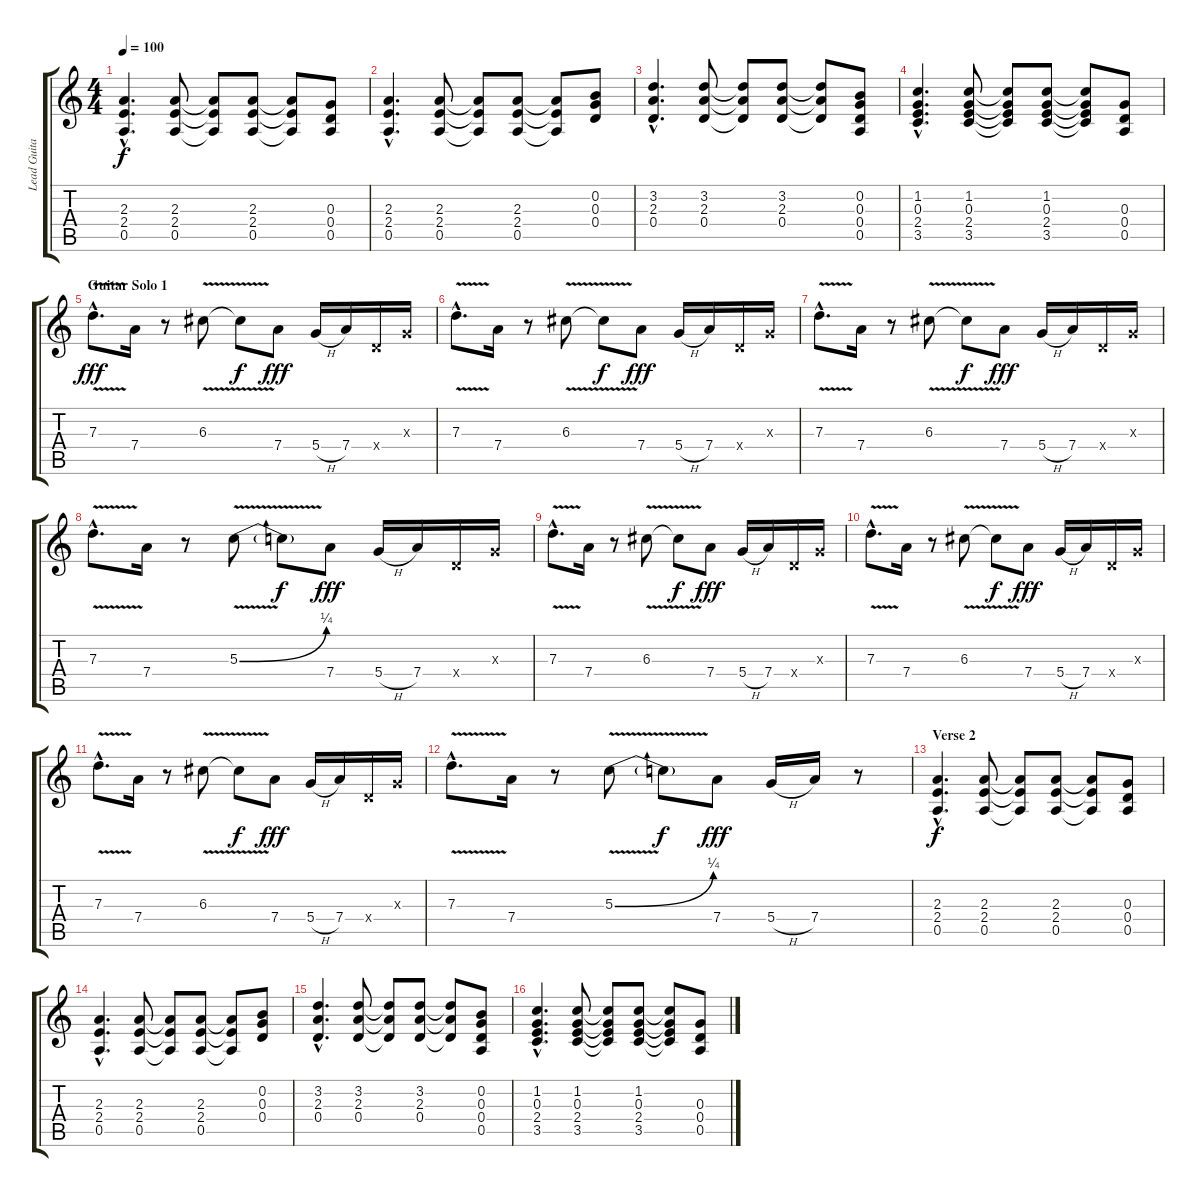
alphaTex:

\track ("Lead Guitar" "Lead Guita") {instrument overdrivenguitar}
\staff {score tabs}
\tuning (E4 B3 G3 D3 A2 E2) {hide}
\ts (4 4)
\tempo 100
\clef g2
\ks c
(2.3{hac} 2.4{hac} 0.5{hac}).4{d dy f} (2.3 2.4 0.5).8 (2.3{t} 2.4{t} 0.5{t}).8 (2.3 2.4 0.5).8 (2.3{t} 2.4{t} 0.5{t}).8 (0.3 0.4 0.5).8 |
(2.3{hac} 2.4{hac} 0.5{hac}).4{d} (2.3 2.4 0.5).8 (2.3{t} 2.4{t} 0.5{t}).8 (2.3 2.4 0.5).8 (2.3{t} 2.4{t} 0.5{t}).8 (0.2 0.3 0.4).8 |
(3.2{hac} 2.3{hac} 0.4{hac}).4{d} (3.2 2.3 0.4).8 (3.2{t} 2.3{t} 0.4{t}).8 (3.2 2.3 0.4).8 (3.2{t} 2.3{t} 0.4{t}).8 (0.2 0.3 0.4 0.5).8 |
(1.2{hac} 0.3{hac} 2.4{hac} 3.5{hac}).4{d} (1.2 0.3 2.4 3.5).8 (1.2{t} 0.3{t} 2.4{t} 3.5{t}).8 (1.2 0.3 2.4 3.5).8 (1.2{t} 0.3{t} 2.4{t} 3.5{t}).8 (0.3 0.4 0.5).8 |
\section ("" "Guitar Solo 1")
7.3{v hac}.8{d dy fff} 7.4.16 r.8 6.3{v}.8 6.3{t}.8{dy f} 7.4.8{dy fff} 5.4{h}.16 7.4.16 0.4{x}.16 0.3{x}.16 |
7.3{v hac}.8{d} 7.4.16 r.8 6.3{v}.8 6.3{t}.8{dy f} 7.4.8{dy fff} 5.4{h}.16 7.4.16 0.4{x}.16 0.3{x}.16 |
7.3{v hac}.8{d} 7.4.16 r.8 6.3{v}.8 6.3{t}.8{dy f} 7.4.8{dy fff} 5.4{h}.16 7.4.16 0.4{x}.16 0.3{x}.16 |
7.3{v hac}.8{d} 7.4.16 r.8 5.3{be (bend 0 0 60 1) v}.8 5.3{t}.8{dy f} 7.4.8{dy fff} 5.4{h}.16 7.4.16 0.4{x}.16 0.3{x}.16 |
7.3{v hac}.8{d} 7.4.16 r.8 6.3{v}.8 6.3{t}.8{dy f} 7.4.8{dy fff} 5.4{h}.16 7.4.16 0.4{x}.16 0.3{x}.16 |
7.3{v hac}.8{d} 7.4.16 r.8 6.3{v}.8 6.3{t}.8{dy f} 7.4.8{dy fff} 5.4{h}.16 7.4.16 0.4{x}.16 0.3{x}.16 |
7.3{v hac}.8{d} 7.4.16 r.8 6.3{v}.8 6.3{t}.8{dy f} 7.4.8{dy fff} 5.4{h}.16 7.4.16 0.4{x}.16 0.3{x}.16 |
7.3{v hac}.8{d} 7.4.16 r.8 5.3{be (bend 0 0 60 1) v}.8 5.3{t}.8{dy f} 7.4.8{dy fff} 5.4{h}.16 7.4.16 r.8 |
\section ("" "Verse 2")
(2.3{hac} 2.4{hac} 0.5{hac}).4{d dy f} (2.3 2.4 0.5).8 (2.3{t} 2.4{t} 0.5{t}).8 (2.3 2.4 0.5).8 (2.3{t} 2.4{t} 0.5{t}).8 (0.3 0.4 0.5).8 |
(2.3{hac} 2.4{hac} 0.5{hac}).4{d} (2.3 2.4 0.5).8 (2.3{t} 2.4{t} 0.5{t}).8 (2.3 2.4 0.5).8 (2.3{t} 2.4{t} 0.5{t}).8 (0.2 0.3 0.4).8 |
(3.2{hac} 2.3{hac} 0.4{hac}).4{d} (3.2 2.3 0.4).8 (3.2{t} 2.3{t} 0.4{t}).8 (3.2 2.3 0.4).8 (3.2{t} 2.3{t} 0.4{t}).8 (0.2 0.3 0.4 0.5).8 |
(1.2{hac} 0.3{hac} 2.4{hac} 3.5{hac}).4{d} (1.2 0.3 2.4 3.5).8 (1.2{t} 0.3{t} 2.4{t} 3.5{t}).8 (1.2 0.3 2.4 3.5).8 (1.2{t} 0.3{t} 2.4{t} 3.5{t}).8 (0.3 0.4 0.5).8
